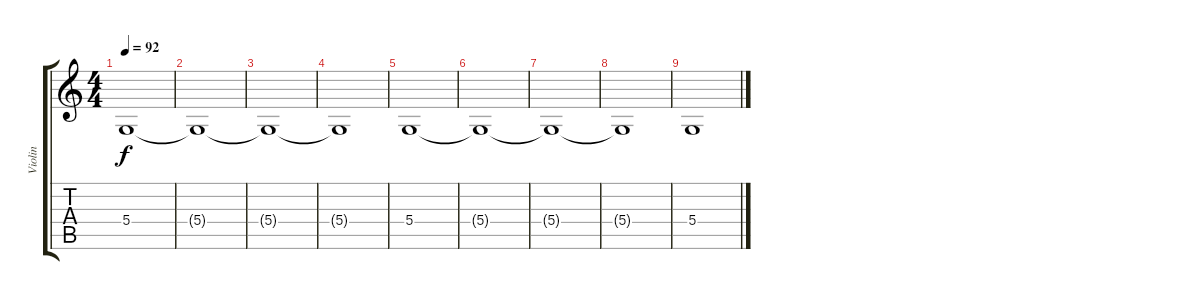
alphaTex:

\track ("Violin" "Violin") {instrument violin}
\staff {score tabs}
\tuning (E4 B3 G3 D3 A2 E2) {hide}
\ts (4 4)
\tempo 92
\clef g2
\ks c
5.4.1{dy f} |
5.4{t}.1 |
5.4{t}.1 |
5.4{t}.1 |
5.4.1 |
5.4{t}.1 |
5.4{t}.1 |
5.4{t}.1 |
5.4.1
